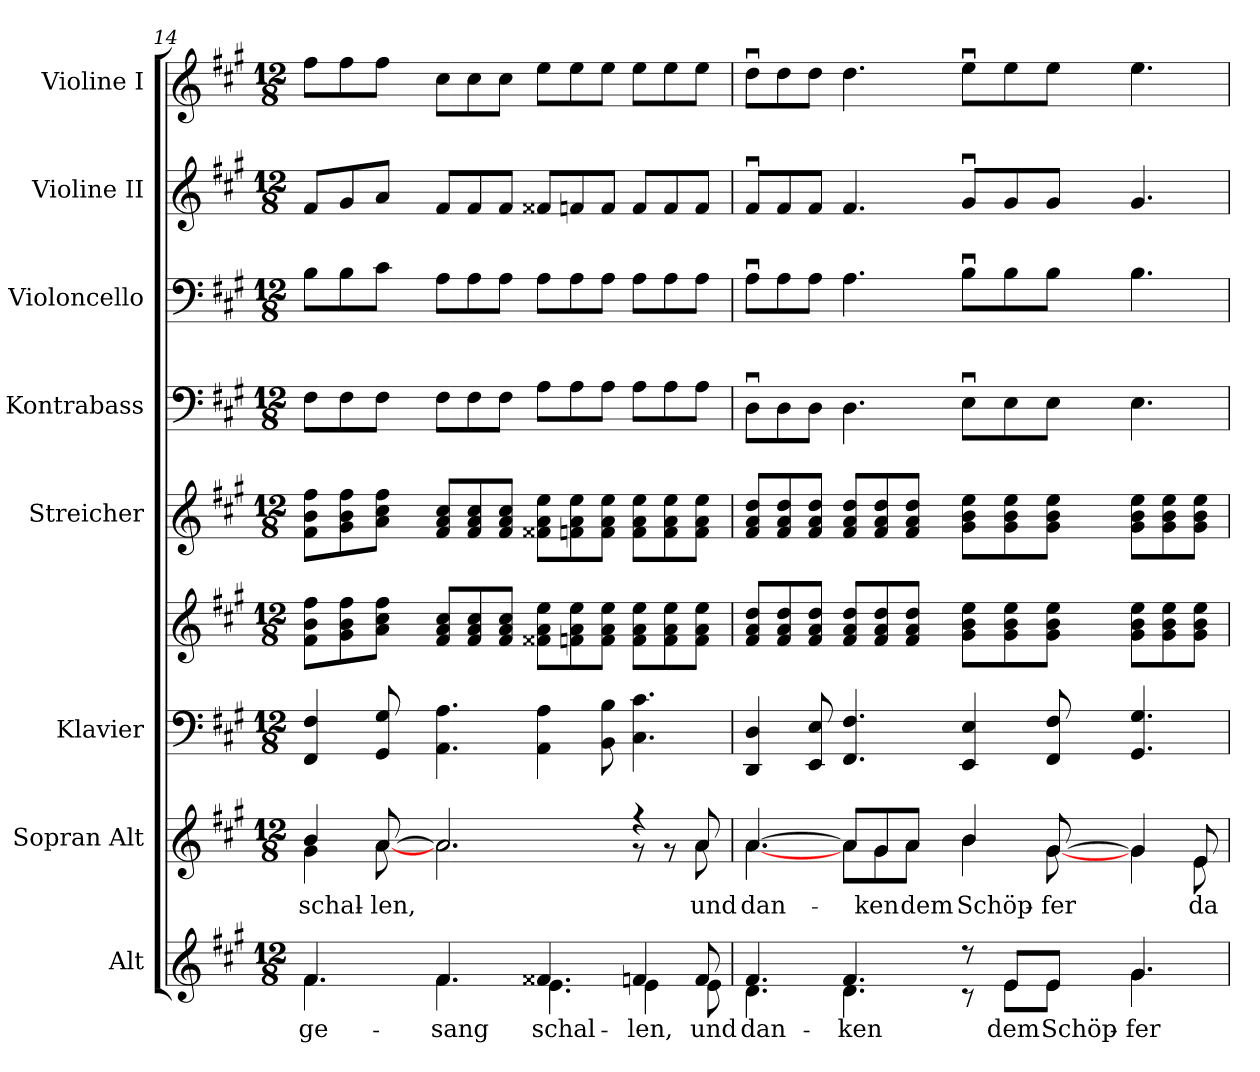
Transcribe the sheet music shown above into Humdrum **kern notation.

**kern	**text	**kern	**text	**kern	**kern	**kern	**kern	**kern	**kern	**kern
*part8	*part8	*part7	*part7	*part6	*part6	*part5	*part4	*part3	*part2	*part1
*staff9	*staff9	*staff8	*staff8	*staff7	*staff6	*staff5	*staff4	*staff3	*staff2	*staff1
*I"Alt	*	*I"Sopran Alt	*	*I"Klavier	*	*I"Streicher	*I"Kontrabass	*I"Violoncello	*I"Violine II	*I"Violine I
*I'A.	*	*I'S. A.	*	*I'Klav.	*	*I'Str.	*I'Kb.	*I'Vc.	*I'Vl. II	*I'Vl. I
*clefG2	*	*clefG2	*	*clefF4	*clefG2	*clefG2	*clefF4	*clefF4	*clefG2	*clefG2
*	*	*	*	*	*	*	*ITrd7c12	*	*	*
*k[f#c#g#]	*	*k[f#c#g#]	*	*k[f#c#g#]	*k[f#c#g#]	*k[f#c#g#]	*k[f#c#g#]	*k[f#c#g#]	*k[f#c#g#]	*k[f#c#g#]
*A:	*	*A:	*	*A:	*A:	*A:	*A:	*A:	*A:	*A:
*M12/8	*	*M12/8	*	*M12/8	*M12/8	*M12/8	*M12/8	*M12/8	*M12/8	*M12/8
=14	=14	=14	=14	=14	=14	=14	=14	=14	=14	=14
!	!LO:LY:a:color=#000000	!	!	!	!	!	!	!	!	!
*^	*	*^	*	*	*	*	*	*	*	*
!	!	!	!	!	!LO:LY:b:color=#000000	!	!	!	!	!	!	!
4.f#i/	4.f#i\	-ge-	4bi/	4g#i\	schal-	4FF#i/ 4F#i	8f#i\ 8bi\ 8ff#i\L	8f#i\ 8bi\ 8ff#i\L	8FF#i\L	8Bi\L	8f#i/L	8ff#i\L
.	.	.	.	.	.	.	8g#i\ 8bi\ 8ff#i\	8g#i\ 8bi\ 8ff#i\	8FF#i\	8Bi\	8g#i/	8ff#i\
!	!	!	!	!	!LO:LY:b:color=#000000	!	!	!	!	!	!	!
.	.	.	[8ai/	[8ai\	-len,	8GG#i/ 8G#i	8ai\ 8cc#i\ 8ff#i\J	8ai\ 8cc#i\ 8ff#i\J	8FF#i\J	8c#i\J	8ai/J	8ff#i\J
!	!	!LO:LY:a:color=#000000	!	!	!	!	!	!	!	!	!	!
4.f#i/	4.f#i\	-sang	2.ai/]	2.ai\	.	4.AAi\ 4.Ai	8f#i/ 8ai/ 8cc#i/L	8f#i/ 8ai/ 8cc#i/L	8FF#i\L	8Ai\L	8f#i/L	8cc#i\L
.	.	.	.	.	.	.	8f#i/ 8ai/ 8cc#i/	8f#i/ 8ai/ 8cc#i/	8FF#i\	8Ai\	8f#i/	8cc#i\
.	.	.	.	.	.	.	8f#i/ 8ai/ 8cc#i/J	8f#i/ 8ai/ 8cc#i/J	8FF#i\J	8Ai\J	8f#i/J	8cc#i\J
!	!	!LO:LY:a:color=#000000	!	!	!	!	!	!	!	!	!	!
4.f##Xi/	4.ei\	schal-	.	.	.	4AAi\ 4Ai	8f##Xi\ 8ai\ 8eei\L	8f##Xi\ 8ai\ 8eei\L	8AAi\L	8Ai\L	8f##Xi/L	8eei\L
.	.	.	.	.	.	.	8fi\ 8ai\ 8eei\	8fi\ 8ai\ 8eei\	8AAi\	8Ai\	8fi/	8eei\
.	.	.	.	.	.	8BBi\ 8Bi	8fi\ 8ai\ 8eei\J	8fi\ 8ai\ 8eei\J	8AAi\J	8Ai\J	8fi/J	8eei\J
!	!	!LO:LY:a:color=#000000	!	!	!	!	!	!	!	!	!	!
4fi/	4ei\	-len,	4r	8r	.	4.C#i\ 4.c#i	8fi\ 8ai\ 8eei\L	8fi\ 8ai\ 8eei\L	8AAi\L	8Ai\L	8fi/L	8eei\L
.	.	.	.	8r	.	.	8fi\ 8ai\ 8eei\	8fi\ 8ai\ 8eei\	8AAi\	8Ai\	8fi/	8eei\
!	!	!LO:LY:a:color=#000000	!	!	!	!	!	!	!	!	!	!
!	!	!	!	!	!LO:LY:b:color=#000000	!	!	!	!	!	!	!
8fi/	8ei\	und	8ai/	8ai\	und	.	8fi\ 8ai\ 8eei\J	8fi\ 8ai\ 8eei\J	8AAi\J	8Ai\J	8fi/J	8eei\J
!!LO:PB:g=z
=15	=15	=15	=15	=15	=15	=15	=15	=15	=15	=15	=15	=15
!	!	!LO:LY:a:color=#000000	!	!	!	!	!	!	!	!	!	!
!	!	!	!	!	!LO:LY:b:color=#000000	!	!	!	!	!	!	!
4.f#i/	4.di\	dan-	[4.ai/	[4.ai\	dan-	4DDi/ 4Di	8f#i/ 8ai/ 8ddi/L	8f#i/ 8ai/ 8ddi/L	8DDui\L	8Aui\L	8f#ui/L	8ddui\L
.	.	.	.	.	.	.	8f#i/ 8ai/ 8ddi/	8f#i/ 8ai/ 8ddi/	8DDi\	8Ai\	8f#i/	8ddi\
.	.	.	.	.	.	8EEi/ 8Ei	8f#i/ 8ai/ 8ddi/J	8f#i/ 8ai/ 8ddi/J	8DDi\J	8Ai\J	8f#i/J	8ddi\J
!	!	!LO:LY:a:color=#000000	!	!	!	!	!	!	!	!	!	!
4.f#i/	4.di\	-ken	8ai/L]	8ai\L	.	4.FF#i/ 4.F#i	8f#i/ 8ai/ 8ddi/L	8f#i/ 8ai/ 8ddi/L	4.DDi\	4.Ai\	4.f#i/	4.ddi\
!	!	!	!	!	!LO:LY:b:color=#000000	!	!	!	!	!	!	!
.	.	.	8g#i/	8g#i\	-ken	.	8f#i/ 8ai/ 8ddi/	8f#i/ 8ai/ 8ddi/	.	.	.	.
!	!	!	!	!	!LO:LY:b:color=#000000	!	!	!	!	!	!	!
.	.	.	8ai/J	8ai\J	dem	.	8f#i/ 8ai/ 8ddi/J	8f#i/ 8ai/ 8ddi/J	.	.	.	.
!	!	!	!	!	!LO:LY:b:color=#000000	!	!	!	!	!	!	!
8r	8r	.	4bi/	4bi\	Schöp-	4EEi/ 4Ei	8g#i\ 8bi\ 8eei\L	8g#i\ 8bi\ 8eei\L	8EEui\L	8Bui\L	8g#ui/L	8eeui\L
!	!	!LO:LY:a:color=#000000	!	!	!	!	!	!	!	!	!	!
8ei/L	8ei\L	dem	.	.	.	.	8g#i\ 8bi\ 8eei\	8g#i\ 8bi\ 8eei\	8EEi\	8Bi\	8g#i/	8eei\
!	!	!LO:LY:a:color=#000000	!	!	!	!	!	!	!	!	!	!
!	!	!	!	!	!LO:LY:b:color=#000000	!	!	!	!	!	!	!
8ei/J	8ei\J	Schöp-	[8g#i/	[8g#i\	-fer	8FF#i/ 8F#i	8g#i\ 8bi\ 8eei\J	8g#i\ 8bi\ 8eei\J	8EEi\J	8Bi\J	8g#i/J	8eei\J
!	!	!LO:LY:a:color=#000000	!	!	!	!	!	!	!	!	!	!
4.g#i/	4.g#i\	-fer	4g#i/]	4g#i\	.	4.GG#i/ 4.G#i	8g#i\ 8bi\ 8eei\L	8g#i\ 8bi\ 8eei\L	4.EEi\	4.Bi\	4.g#i/	4.eei\
.	.	.	.	.	.	.	8g#i\ 8bi\ 8eei\	8g#i\ 8bi\ 8eei\	.	.	.	.
!	!	!	!	!	!LO:LY:b:color=#000000	!	!	!	!	!	!	!
.	.	.	8ei/	8ei\	da-	.	8g#i\ 8bi\ 8eei\J	8g#i\ 8bi\ 8eei\J	.	.	.	.
*v	*v	*	*	*	*	*	*	*	*	*	*	*
*	*	*v	*v	*	*	*	*	*	*	*	*
=	=	=	=	=	=	=	=	=	=	=
*-	*-	*-	*-	*-	*-	*-	*-	*-	*-	*-
